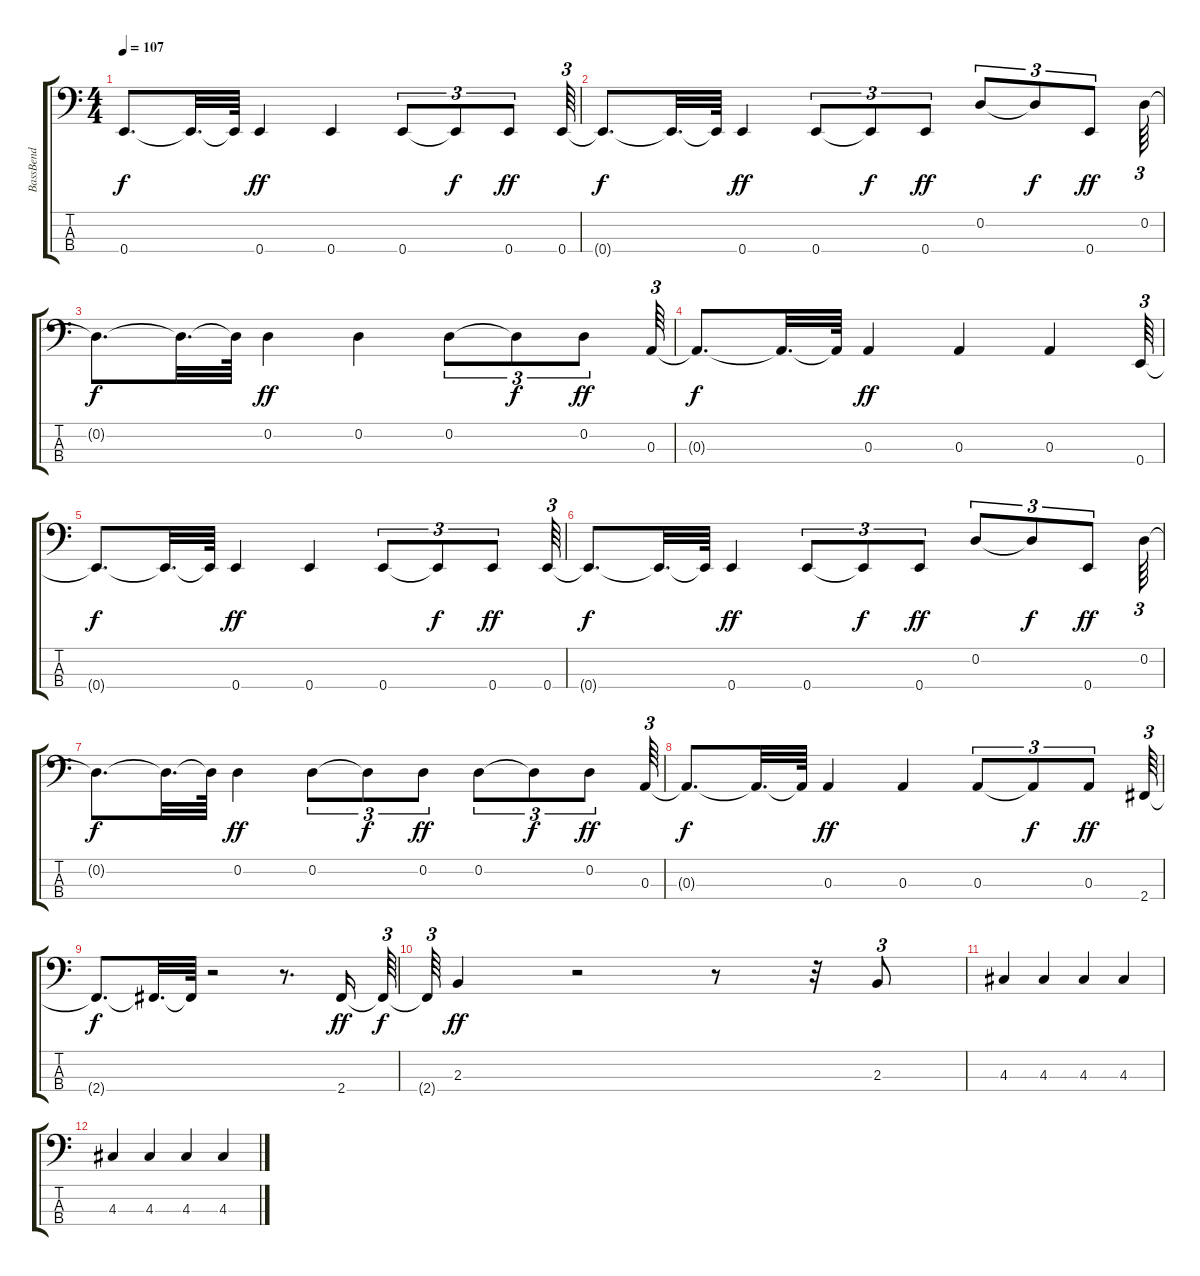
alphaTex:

\track ("BassBend" "BassBend") {instrument electricbassfinger}
\staff {score tabs}
\tuning (G2 D2 A1 E1) {hide}
\ts (4 4)
\tempo 107
\clef f4
\ks c
0.4{t}.8{d dy f} 0.4{t}.32{d} 0.4{t}.64 0.4.4{dy ff} 0.4.4 0.4.8{tu (3 2)} 0.4{t}.8{tu (3 2) dy f} 0.4.8{tu (3 2) dy ff} 0.4.64{tu (3 2)} |
0.4{t}.8{d dy f} 0.4{t}.32{d} 0.4{t}.64 0.4.4{dy ff} 0.4.8{tu (3 2)} 0.4{t}.8{tu (3 2) dy f} 0.4.8{tu (3 2) dy ff} 0.2.8{tu (3 2)} 0.2{t}.8{tu (3 2) dy f} 0.4.8{tu (3 2) dy ff} 0.2.64{tu (3 2)} |
0.2{t}.8{d dy f} 0.2{t}.32{d} 0.2{t}.64 0.2.4{dy ff} 0.2.4 0.2.8{tu (3 2)} 0.2{t}.8{tu (3 2) dy f} 0.2.8{tu (3 2) dy ff} 0.3.64{tu (3 2)} |
0.3{t}.8{d dy f} 0.3{t}.32{d} 0.3{t}.64 0.3.4{dy ff} 0.3.4 0.3.4 0.4.64{tu (3 2)} |
0.4{t}.8{d dy f} 0.4{t}.32{d} 0.4{t}.64 0.4.4{dy ff} 0.4.4 0.4.8{tu (3 2)} 0.4{t}.8{tu (3 2) dy f} 0.4.8{tu (3 2) dy ff} 0.4.64{tu (3 2)} |
0.4{t}.8{d dy f} 0.4{t}.32{d} 0.4{t}.64 0.4.4{dy ff} 0.4.8{tu (3 2)} 0.4{t}.8{tu (3 2) dy f} 0.4.8{tu (3 2) dy ff} 0.2.8{tu (3 2)} 0.2{t}.8{tu (3 2) dy f} 0.4.8{tu (3 2) dy ff} 0.2.64{tu (3 2)} |
0.2{t}.8{d dy f} 0.2{t}.32{d} 0.2{t}.64 0.2.4{dy ff} 0.2.8{tu (3 2)} 0.2{t}.8{tu (3 2) dy f} 0.2.8{tu (3 2) dy ff} 0.2.8{tu (3 2)} 0.2{t}.8{tu (3 2) dy f} 0.2.8{tu (3 2) dy ff} 0.3.64{tu (3 2)} |
0.3{t}.8{d dy f} 0.3{t}.32{d} 0.3{t}.64 0.3.4{dy ff} 0.3.4 0.3.8{tu (3 2)} 0.3{t}.8{tu (3 2) dy f} 0.3.8{tu (3 2) dy ff} 2.4.64{tu (3 2)} |
2.4{t}.8{d dy f} 2.4{t}.32{d} 2.4{t}.64 r.2 r.8{d} 2.4.16{dy ff} 2.4{t}.64{tu (3 2) dy f} |
2.4{t}.64{tu (3 2)} 2.3.4{dy ff} r.2 r.8 r.32 2.3.8{tu (3 2)} |
4.3.4 4.3.4 4.3.4 4.3.4 |
4.3.4 4.3.4 4.3.4 4.3.4
